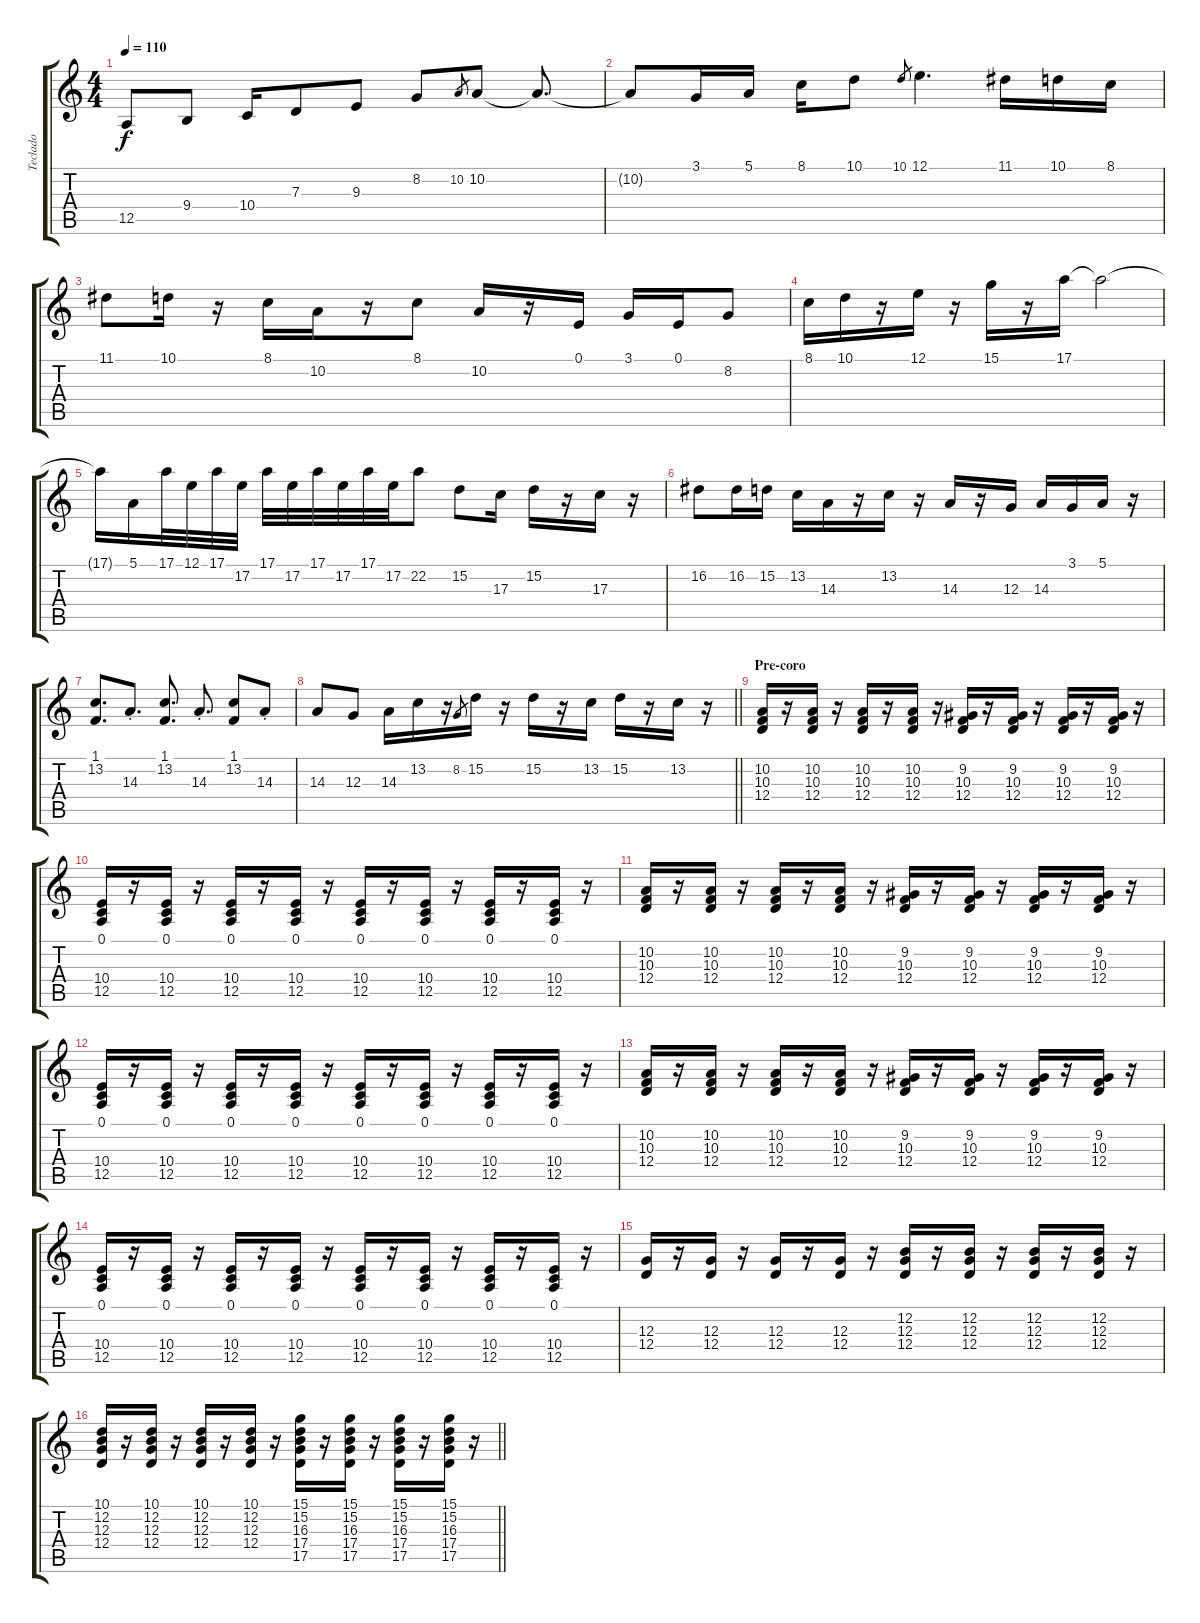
\track ("Teclado" "Teclado") {instrument electricpiano1}
\staff {score tabs}
\tuning (E4 B3 G3 D3 A2 E2) {hide}
\ts (4 4)
\tempo 110
\clef g2
\ks c
12.5.8{dy f} 9.4.8 10.4.16 7.3.8 9.3.8 8.2.8 10.2.8{gr} 10.2.8 10.2{t}.8{d} |
10.2{t}.8 3.1.16 5.1.16 8.1.16 10.1.8 10.1.8{gr} 12.1.4{d} 11.1.16 10.1.16 8.1.16 |
11.1.8 10.1.16 r.16 8.1.16 10.2.16 r.16 8.1.8 10.2.16 r.16 0.1.16 3.1.16 0.1.16 8.2.8 |
8.1.16 10.1.16 r.16 12.1.16 r.16 15.1.16 r.16 17.1.16 17.1{t}.2 |
17.1{t}.16 5.1.16 17.1.32 12.1.32 17.1.32 17.2.32 17.1.32 17.2.32 17.1.32 17.2.32 17.1.32 17.2.32 22.2.8 15.2.8 17.3.16 15.2.16 r.16 17.3.16 r.16 |
16.2.8 16.2.16 15.2.16 13.2.16 14.3.16 r.16 13.2.16 r.16 14.3.16 r.16 12.3.16 14.3.16 3.1.16 5.1.16 r.16 |
(1.1 13.2).8{d} 14.3{st}.8{d} (1.1 13.2).8{d} 14.3{st}.8{d} (1.1 13.2).8 14.3{st}.8 |
\barLineRight lightlight
14.3.8 12.3.8 14.3.16 13.2.16 r.16 8.2.8{gr} 15.2.16 r.16 15.2.16 r.16 13.2.16 15.2.16 r.16 13.2.16 r.16 |
\section ("" "Pre-coro")
(10.2 10.3 12.4).16{volume 10 instrument honkytonkpiano} r.16 (10.2 10.3 12.4).16 r.16 (10.2 10.3 12.4).16 r.16 (10.2 10.3 12.4).16 r.16 (9.2 10.3 12.4).16 r.16 (9.2 10.3 12.4).16 r.16 (9.2 10.3 12.4).16 r.16 (9.2 10.3 12.4).16 r.16 |
(0.1 10.4 12.5).16 r.16 (0.1 10.4 12.5).16 r.16 (0.1 10.4 12.5).16 r.16 (0.1 10.4 12.5).16 r.16 (0.1 10.4 12.5).16 r.16 (0.1 10.4 12.5).16 r.16 (0.1 10.4 12.5).16 r.16 (0.1 10.4 12.5).16 r.16 |
(10.2 10.3 12.4).16{instrument honkytonkpiano} r.16 (10.2 10.3 12.4).16 r.16 (10.2 10.3 12.4).16 r.16 (10.2 10.3 12.4).16 r.16 (9.2 10.3 12.4).16 r.16 (9.2 10.3 12.4).16 r.16 (9.2 10.3 12.4).16 r.16 (9.2 10.3 12.4).16 r.16 |
(0.1 10.4 12.5).16 r.16 (0.1 10.4 12.5).16 r.16 (0.1 10.4 12.5).16 r.16 (0.1 10.4 12.5).16 r.16 (0.1 10.4 12.5).16 r.16 (0.1 10.4 12.5).16 r.16 (0.1 10.4 12.5).16 r.16 (0.1 10.4 12.5).16 r.16 |
(10.2 10.3 12.4).16{instrument honkytonkpiano} r.16 (10.2 10.3 12.4).16 r.16 (10.2 10.3 12.4).16 r.16 (10.2 10.3 12.4).16 r.16 (9.2 10.3 12.4).16 r.16 (9.2 10.3 12.4).16 r.16 (9.2 10.3 12.4).16 r.16 (9.2 10.3 12.4).16 r.16 |
(0.1 10.4 12.5).16 r.16 (0.1 10.4 12.5).16 r.16 (0.1 10.4 12.5).16 r.16 (0.1 10.4 12.5).16 r.16 (0.1 10.4 12.5).16 r.16 (0.1 10.4 12.5).16 r.16 (0.1 10.4 12.5).16 r.16 (0.1 10.4 12.5).16 r.16 |
(12.3 12.4).16 r.16 (12.3 12.4).16 r.16 (12.3 12.4).16 r.16 (12.3 12.4).16 r.16 (12.2 12.3 12.4).16 r.16 (12.2 12.3 12.4).16 r.16 (12.2 12.3 12.4).16 r.16 (12.2 12.3 12.4).16 r.16 |
\barLineRight lightlight
(10.1 12.2 12.3 12.4).16 r.16 (10.1 12.2 12.3 12.4).16 r.16 (10.1 12.2 12.3 12.4).16 r.16 (10.1 12.2 12.3 12.4).16 r.16 (15.1 15.2 16.3 17.4 17.5).16 r.16 (15.1 15.2 16.3 17.4 17.5).16 r.16 (15.1 15.2 16.3 17.4 17.5).16 r.16 (15.1 15.2 16.3 17.4 17.5).16 r.16
